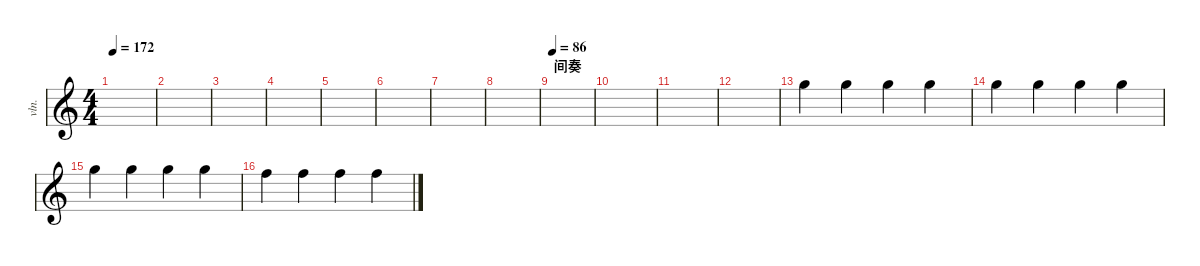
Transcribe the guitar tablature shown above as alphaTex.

\defaultSystemsLayout 4
\hideDynamics
\bracketExtendMode nobrackets
\track ("Violin2" "vln.") {instrument violin}
\staff {score}
\tuning (E5 A4 D4 G3)
\ts (4 4)
\tempo 172
\clef g2
\ks c
|
|
|
|
|
|
|
|
\section ("" "间奏")
\tempo 86
|
|
|
|
3.1.4{beam Down} 3.1.4{beam Down} 3.1.4{beam Down} 3.1.4{beam Down} |
3.1.4{beam Down} 3.1.4{beam Down} 3.1.4{beam Down} 3.1.4{beam Down} |
3.1.4{beam Down} 3.1.4{beam Down} 3.1.4{beam Down} 3.1.4{beam Down} |
1.1.4{beam Down} 1.1.4{beam Down} 1.1.4{beam Down} 1.1.4{beam Down}
